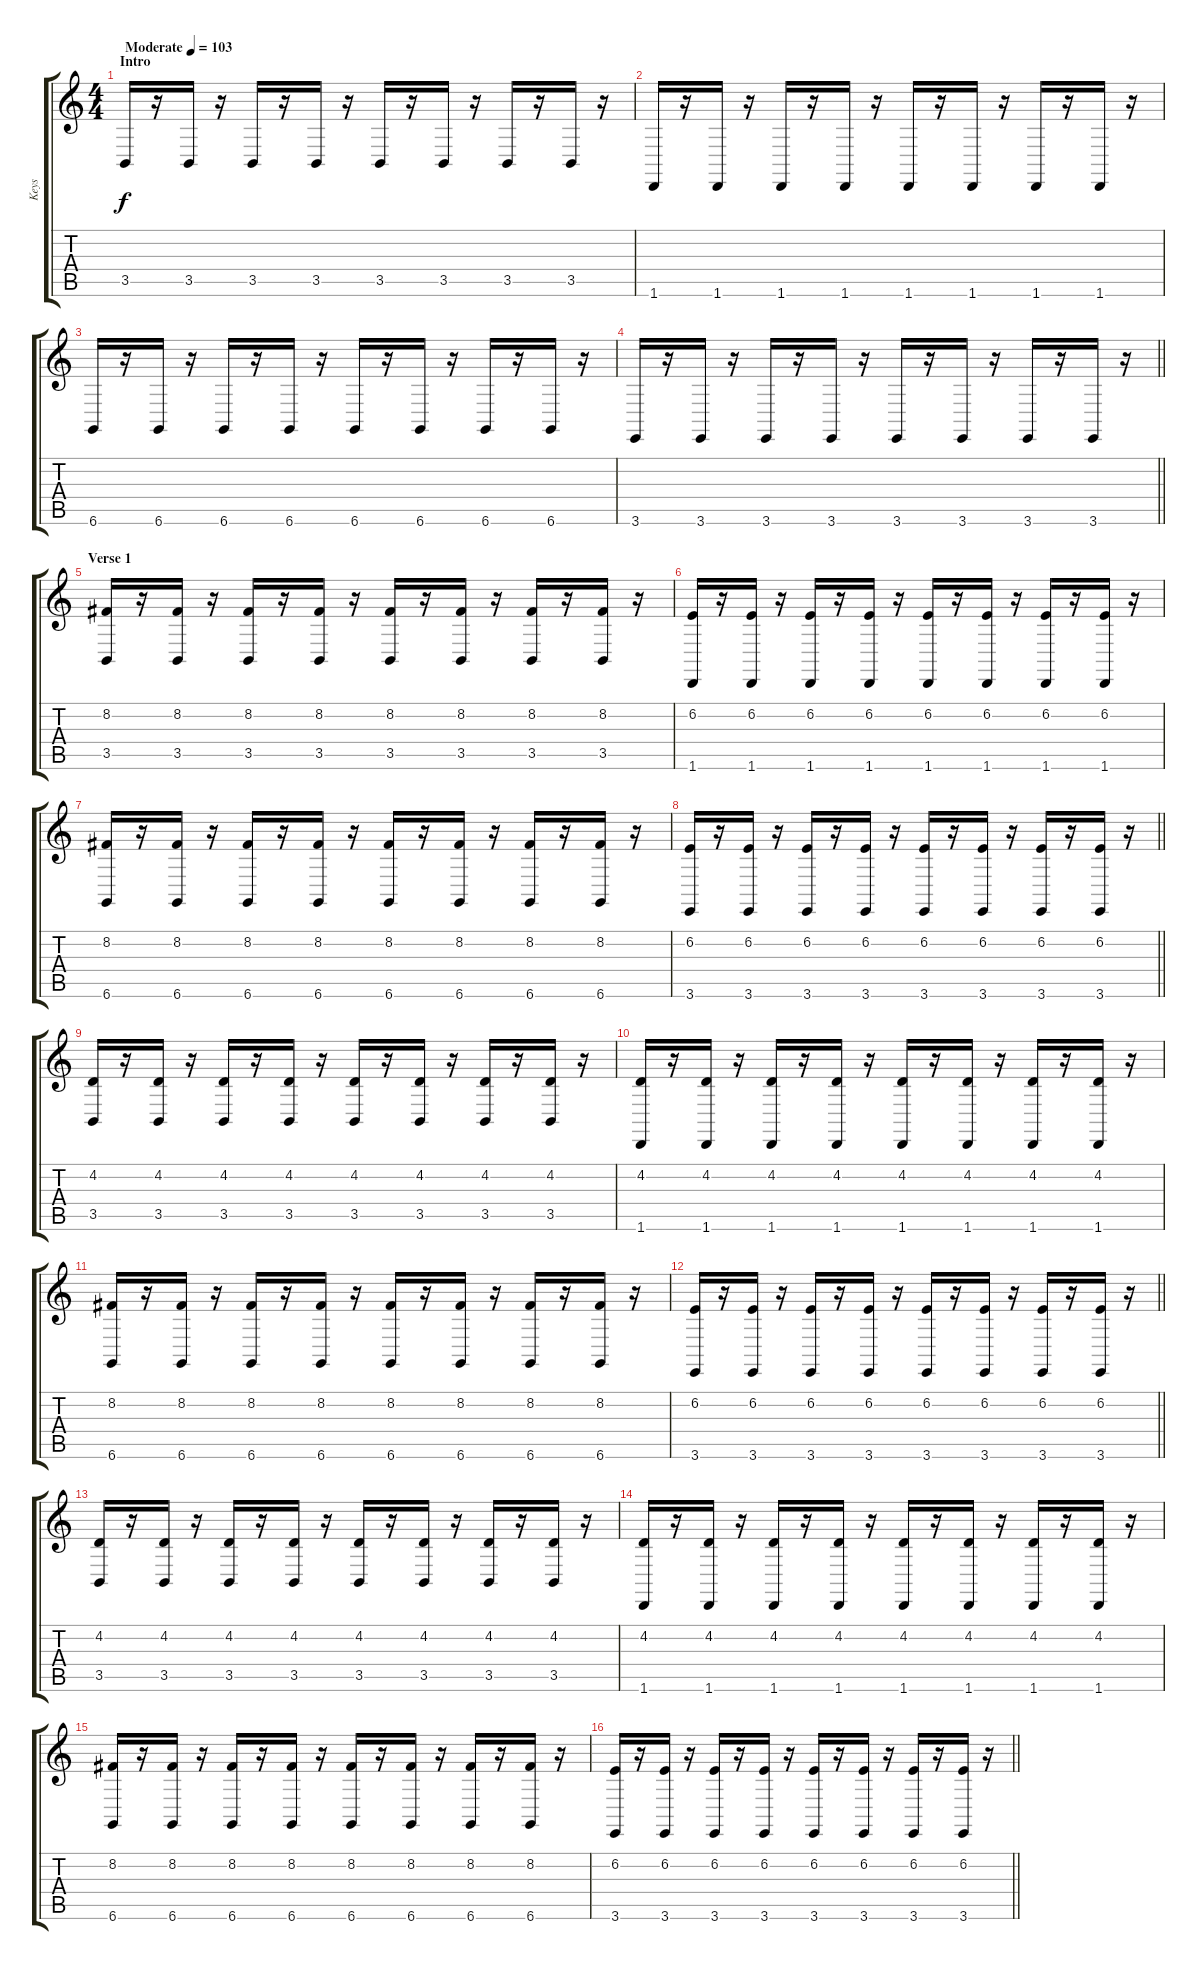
\track ("Keys" "Keys") {instrument lead8bassandlead}
\staff {score tabs}
\tuning (Eb4 Bb3 Gb3 Db3 Ab2 Db2) {hide}
\ts (4 4)
\section ("" "Intro")
\tempo (103 "Moderate")
\clef g2
\ks c
3.5.16{dy f instrument lead8bassandlead} r.16 3.5.16 r.16 3.5.16 r.16 3.5.16 r.16 3.5.16 r.16 3.5.16 r.16 3.5.16 r.16 3.5.16 r.16 |
1.6.16 r.16 1.6.16 r.16 1.6.16 r.16 1.6.16 r.16 1.6.16 r.16 1.6.16 r.16 1.6.16 r.16 1.6.16 r.16 |
6.6.16 r.16 6.6.16 r.16 6.6.16 r.16 6.6.16 r.16 6.6.16 r.16 6.6.16 r.16 6.6.16 r.16 6.6.16 r.16 |
\barLineRight lightlight
3.6.16 r.16 3.6.16 r.16 3.6.16 r.16 3.6.16 r.16 3.6.16 r.16 3.6.16 r.16 3.6.16 r.16 3.6.16 r.16 |
\section ("" "Verse 1")
(8.2 3.5).16 r.16 (8.2 3.5).16 r.16 (8.2 3.5).16 r.16 (8.2 3.5).16 r.16 (8.2 3.5).16 r.16 (8.2 3.5).16 r.16 (8.2 3.5).16 r.16 (8.2 3.5).16 r.16 |
(6.2 1.6).16 r.16 (6.2 1.6).16 r.16 (6.2 1.6).16 r.16 (6.2 1.6).16 r.16 (6.2 1.6).16 r.16 (6.2 1.6).16 r.16 (6.2 1.6).16 r.16 (6.2 1.6).16 r.16 |
(8.2 6.6).16 r.16 (8.2 6.6).16 r.16 (8.2 6.6).16 r.16 (8.2 6.6).16 r.16 (8.2 6.6).16 r.16 (8.2 6.6).16 r.16 (8.2 6.6).16 r.16 (8.2 6.6).16 r.16 |
\barLineRight lightlight
(6.2 3.6).16 r.16 (6.2 3.6).16 r.16 (6.2 3.6).16 r.16 (6.2 3.6).16 r.16 (6.2 3.6).16 r.16 (6.2 3.6).16 r.16 (6.2 3.6).16 r.16 (6.2 3.6).16 r.16 |
(4.2 3.5).16 r.16 (4.2 3.5).16 r.16 (4.2 3.5).16 r.16 (4.2 3.5).16 r.16 (4.2 3.5).16 r.16 (4.2 3.5).16 r.16 (4.2 3.5).16 r.16 (4.2 3.5).16 r.16 |
(4.2 1.6).16 r.16 (4.2 1.6).16 r.16 (4.2 1.6).16 r.16 (4.2 1.6).16 r.16 (4.2 1.6).16 r.16 (4.2 1.6).16 r.16 (4.2 1.6).16 r.16 (4.2 1.6).16 r.16 |
(8.2 6.6).16 r.16 (8.2 6.6).16 r.16 (8.2 6.6).16 r.16 (8.2 6.6).16 r.16 (8.2 6.6).16 r.16 (8.2 6.6).16 r.16 (8.2 6.6).16 r.16 (8.2 6.6).16 r.16 |
\barLineRight lightlight
(6.2 3.6).16 r.16 (6.2 3.6).16 r.16 (6.2 3.6).16 r.16 (6.2 3.6).16 r.16 (6.2 3.6).16 r.16 (6.2 3.6).16 r.16 (6.2 3.6).16 r.16 (6.2 3.6).16 r.16 |
(4.2 3.5).16 r.16 (4.2 3.5).16 r.16 (4.2 3.5).16 r.16 (4.2 3.5).16 r.16 (4.2 3.5).16 r.16 (4.2 3.5).16 r.16 (4.2 3.5).16 r.16 (4.2 3.5).16 r.16 |
(4.2 1.6).16 r.16 (4.2 1.6).16 r.16 (4.2 1.6).16 r.16 (4.2 1.6).16 r.16 (4.2 1.6).16 r.16 (4.2 1.6).16 r.16 (4.2 1.6).16 r.16 (4.2 1.6).16 r.16 |
(8.2 6.6).16 r.16 (8.2 6.6).16 r.16 (8.2 6.6).16 r.16 (8.2 6.6).16 r.16 (8.2 6.6).16 r.16 (8.2 6.6).16 r.16 (8.2 6.6).16 r.16 (8.2 6.6).16 r.16 |
\barLineRight lightlight
(6.2 3.6).16 r.16 (6.2 3.6).16 r.16 (6.2 3.6).16 r.16 (6.2 3.6).16 r.16 (6.2 3.6).16 r.16 (6.2 3.6).16 r.16 (6.2 3.6).16 r.16 (6.2 3.6).16 r.16
